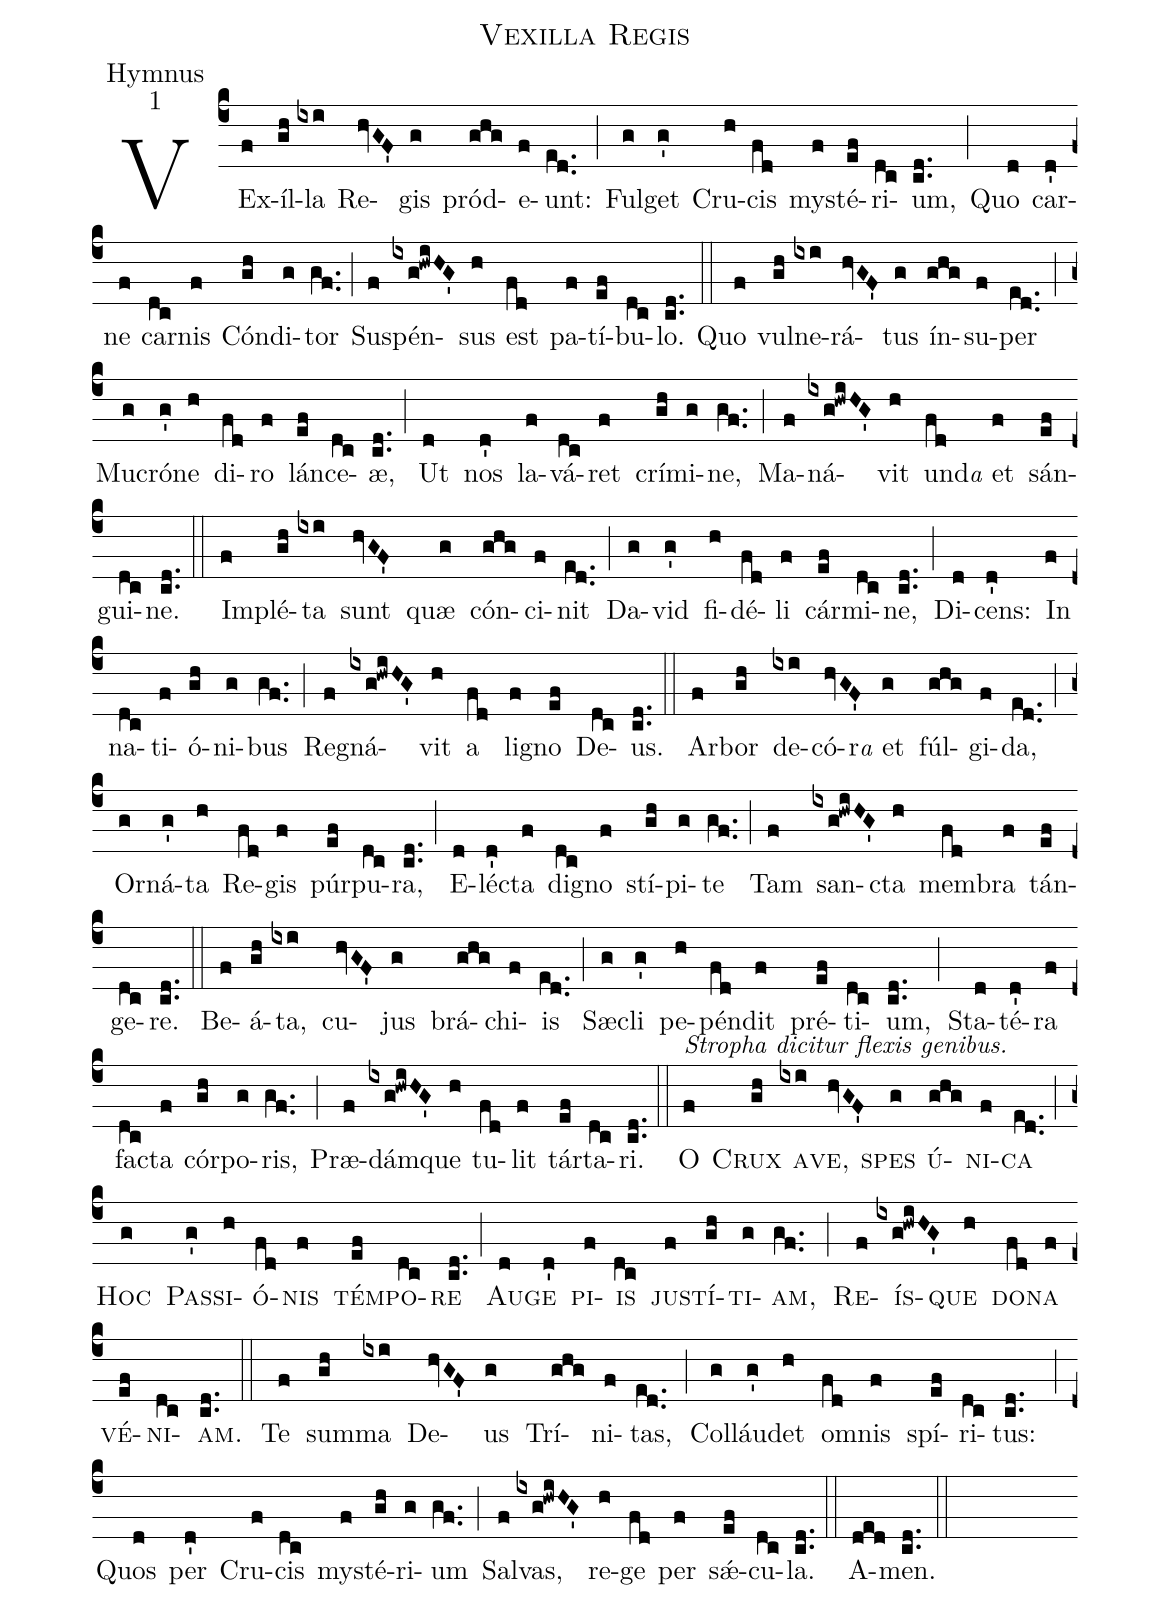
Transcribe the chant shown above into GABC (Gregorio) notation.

name:Vexilla Regis;
office-part:Hymnus;
mode:1;
%%
(c4)
VEx(f)íl(gh)la(ixi) Re(hvGF')gis(g) pród(ghg)e(f)unt:(ed..) (;)
Ful(g)get(g') Cru(h)cis(fd) my(f)sté(ef)ri(dc)um,(cd..) (;)
Quo(d) car(d')ne(f) car(dc)nis(f) Cón(gh)di(g)tor(gf..) (;)
Sus(f)pén(ixg!hwiHG')sus(h) est(fd) pa(f)tí(ef)bu(dc)lo.(cd..) (::)

Quo(f) vul(gh)ne(ixi)rá(hvGF')tus(g) ín(ghg)su(f)per(ed..) (;)
Mu(g)cró(g')ne(h) di(fd)ro(f) lán(ef)ce(dc)æ,(cd..) (;)
Ut(d) nos(d') la(f)vá(dc)ret(f) crí(gh)mi(g)ne,(gf..) (;)
Ma(f)ná(ixg!hwiHG')vit(h) und(fd)<e>a</e> {e}t(f) sán(ef)gui(dc)ne.(cd..) (::)

Im(f)plé(gh)ta(ixi) sunt(hvGF') quæ(g) cón(ghg)ci(f)nit(ed..) (;)
Da(g)vid(g') fi(h)dé(fd)li(f) cár(ef)mi(dc)ne,(cd..) (;)
Di(d)cens:(d') In(f) na(dc)ti(f)ó(gh)ni(g)bus(gf..) (;)
Re(f)gná(ixg!hwiHG')vit(h) a(fd) li(f)gno(ef) De(dc)us.(cd..) (::)

Ar(f)bor(gh) de(ixi)có(hvGF')r<e>a</e> {e}t(g) fúl(ghg)gi(f)da,(ed..) (;)
Or(g)ná(g')ta(h) Re(fd)gis(f) púr(ef)pu(dc)ra,(cd..) (;)
E(d)lé(d')cta(f) di(dc)gno(f) stí(gh)pi(g)te(gf..) (;)
Tam(f) san(ixg!hwiHG')cta(h) mem(fd)bra(f) tán(ef)ge(dc)re.(cd..) (::)

Be(f)á(gh)ta,(ixi) cu(hvGF')jus(g) brá(ghg)chi(f)is(ed..) (;)
Sæ(g)cli(g') pe(h)pén(fd)dit(f) pré(ef)ti(dc)um,(cd..) (;)
Sta(d)té(d')ra(f) fa(dc)cta(f) cór(gh)po(g)ris,(gf..) (;)
Præ(f)dám(ixg!hwiHG')que(h) tu(fd)lit(f) tár(ef)ta(dc)ri.(cd..) (::)

<alt>Stropha dicitur flexis genibus.</alt>
<sc>O</sc>(f) <sc>Crux</sc>(gh) <sc>a</sc>(ixi)<sc>ve,</sc>(hvGF') <sc>spes</sc>(g) <sc>ú</sc>(ghg)<sc>ni</sc>(f)<sc>ca</sc>(ed..) (;)
<sc>Hoc</sc>(g) <sc>Pas</sc>(g')<sc>si</sc>(h)<sc>ó</sc>(fd)<sc>nis</sc>(f) <sc>tém</sc>(ef)<sc>po</sc>(dc)<sc>re</sc>(cd..) (;)
<sc>Au</sc>(d)<sc>ge</sc>(d') <sc>pi</sc>(f)<sc>is</sc>(dc) <sc>ju</sc>(f)<sc>stí</sc>(gh)<sc>ti</sc>(g)<sc>am,</sc>(gf..) (;)
<sc>Re</sc>(f)<sc>ís</sc>(ixg!hwiHG')<sc>que</sc>(h) <sc>do</sc>(fd)<sc>na</sc>(f) <sc>vé</sc>(ef)<sc>ni</sc>(dc)<sc>am.</sc>(cd..) (::)

Te(f) sum(gh)ma(ixi) De(hvGF')us(g) Trí(ghg)ni(f)tas,(ed..) (;)
Col(g)láu(g')det(h) om(fd)nis(f) spí(ef)ri(dc)tus:(cd..) (;)
Quos(d) per(d') Cru(f)cis(dc) my(f)sté(gh)ri(g)um(gf..) (;)
Sal(f)vas,(ixg!hwiHG') re(h)ge(fd) per(f) sǽ(ef)cu(dc)la.(cd..) (::)

A(ded)men.(cd..) (::)
